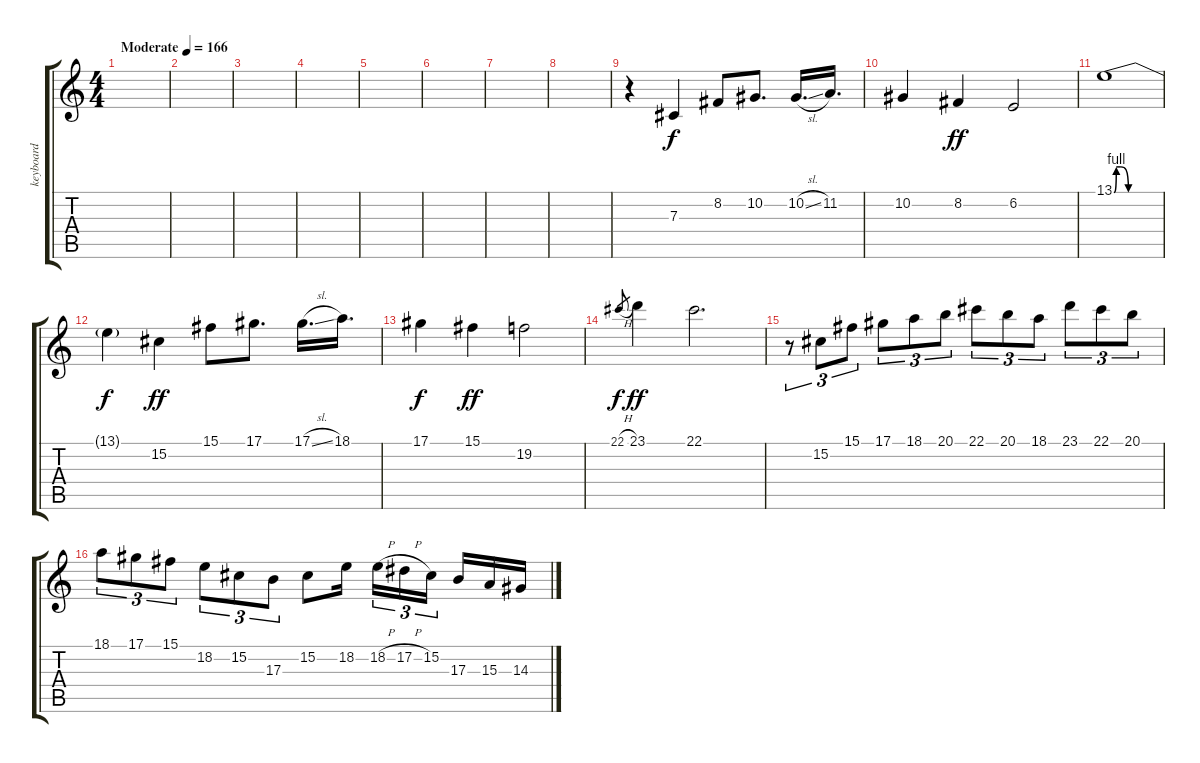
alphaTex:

\track ("keyboard" "keyboard") {instrument lead1square}
\staff {score tabs}
\tuning (Eb4 Bb3 Gb3 Db3 Ab2 Eb2) {hide}
\ts (4 4)
\tempo (166 "Moderate")
\clef g2
\ks c
|
|
|
|
|
|
|
|
r.4 7.3.4{beam merge} 8.2.8{beam merge} 10.2.8{d} 10.2{sl}.16{d} 11.2.16{d} |
10.2.4{dy f} 8.2.4{dy ff} 6.2.2 |
13.1{be (custom 0 0 3 4 9 4 19 0 30 0 60 0)}.1 |
13.1{t}.4{dy f} 15.2.4{dy ff beam merge} 15.1.8{beam merge} 17.1.8{d} 17.1{sl}.16{d} 18.1.16{d} |
17.1.4{dy f} 15.1.4{dy ff} 19.2.2 |
22.1{h}.8{gr dy f} 23.1.4{dy ff beam merge} 22.1.2{d} |
r.8{tu (3 2) beam merge} 15.2.8{tu (3 2)} 15.1.8{tu (3 2)} 17.1.8{tu (3 2) beam merge} 18.1.8{tu (3 2) beam merge} 20.1.8{tu (3 2)} 22.1.8{tu (3 2) beam merge} 20.1.8{tu (3 2) beam merge} 18.1.8{tu (3 2)} 23.1.8{tu (3 2)} 22.1.8{tu (3 2)} 20.1.8{tu (3 2)} |
18.1.8{tu (3 2)} 17.1.8{tu (3 2)} 15.1.8{tu (3 2)} 18.2.8{tu (3 2)} 15.2.8{tu (3 2) beam merge} 17.3.8{tu (3 2)} 15.2.8{beam merge} 18.2.16{beam splitsecondary} 18.2{h}.16{tu (3 2)} 17.2{h}.16{tu (3 2) beam merge} 15.2.16{tu (3 2) beam splitsecondary} 17.3.16{beam merge} 15.3.16 14.3.16
